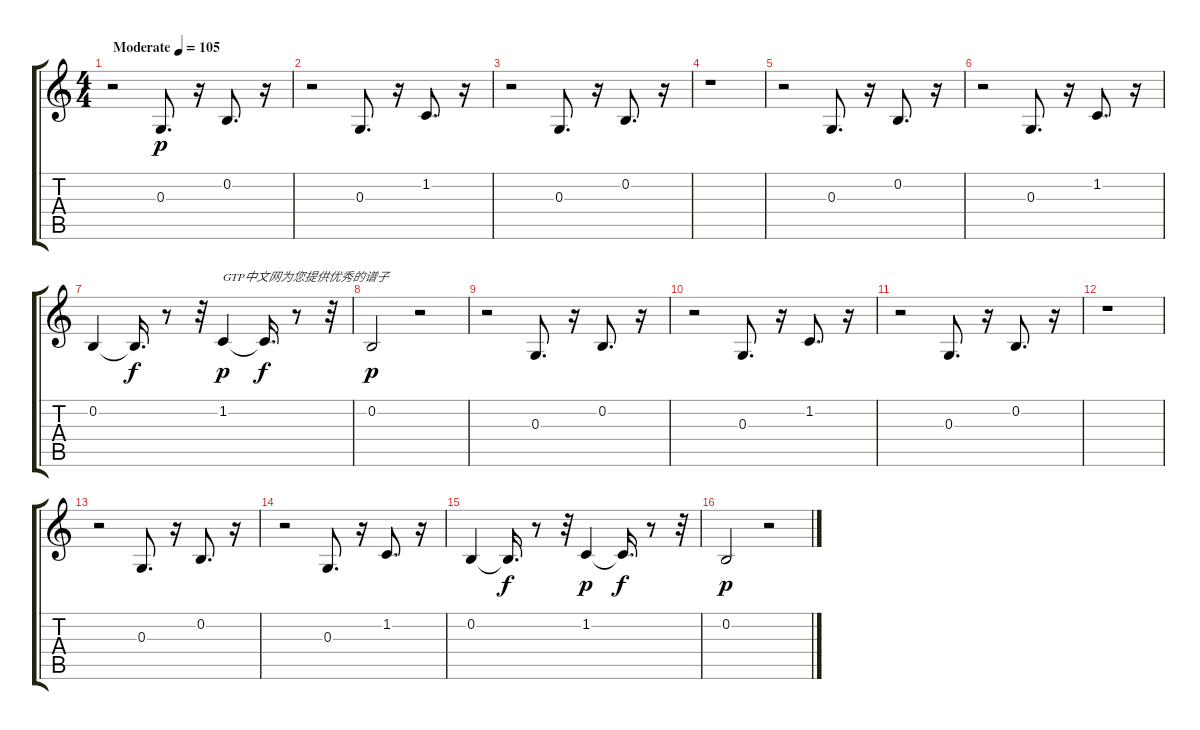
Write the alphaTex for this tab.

\track "" {instrument orchestralharp}
\staff {score tabs}
\tuning (E4 B3 G3 D3 A2 E2) {hide}
\ts (4 4)
\tempo (105 "Moderate")
\clef g2
\ks c
r.2{dy p instrument orchestralharp} 0.3.8{d} r.16 0.2.8{d} r.16 |
r.2 0.3.8{d} r.16 1.2.8{d} r.16 |
r.2 0.3.8{d} r.16 0.2.8{d} r.16 |
r.1 |
r.2 0.3.8{d} r.16 0.2.8{d} r.16 |
r.2 0.3.8{d} r.16 1.2.8{d} r.16 |
0.2.4 0.2{t}.16{d dy f} r.8 r.32 1.2.4{txt "GTP中文网为您提供优秀的谱子" dy p} 1.2{t}.16{d dy f} r.8 r.32 |
0.2.2{dy p} r.2 |
r.2 0.3.8{d} r.16 0.2.8{d} r.16 |
r.2 0.3.8{d} r.16 1.2.8{d} r.16 |
r.2 0.3.8{d} r.16 0.2.8{d} r.16 |
r.1 |
r.2 0.3.8{d} r.16 0.2.8{d} r.16 |
r.2 0.3.8{d} r.16 1.2.8{d} r.16 |
0.2.4 0.2{t}.16{d dy f} r.8 r.32 1.2.4{dy p} 1.2{t}.16{d dy f} r.8 r.32 |
0.2.2{dy p} r.2
